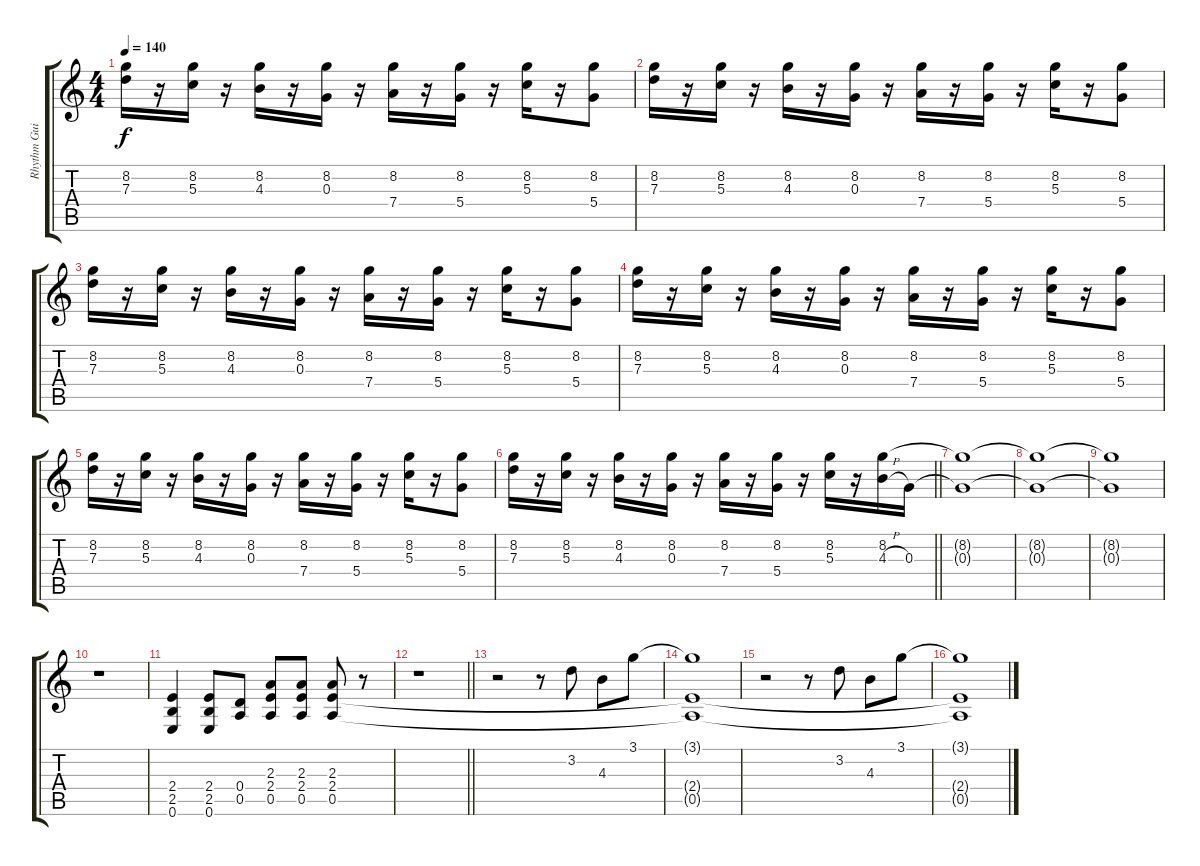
\track ("Rhythm Guitar" "Rhythm Gui") {instrument overdrivenguitar}
\staff {score tabs}
\tuning (E4 B3 G3 D3 A2 E2) {hide}
\ts (4 4)
\tempo 140
\clef g2
\ks c
(8.2 7.3).16{dy f} r.16 (8.2 5.3).16 r.16 (8.2 4.3).16 r.16 (8.2 0.3).16 r.16 (8.2 7.4).16 r.16 (8.2 5.4).16 r.16 (8.2 5.3).16 r.16 (8.2 5.4).8 |
(8.2 7.3).16 r.16 (8.2 5.3).16 r.16 (8.2 4.3).16 r.16 (8.2 0.3).16 r.16 (8.2 7.4).16 r.16 (8.2 5.4).16 r.16 (8.2 5.3).16 r.16 (8.2 5.4).8 |
(8.2 7.3).16 r.16 (8.2 5.3).16 r.16 (8.2 4.3).16 r.16 (8.2 0.3).16 r.16 (8.2 7.4).16 r.16 (8.2 5.4).16 r.16 (8.2 5.3).16 r.16 (8.2 5.4).8 |
(8.2 7.3).16 r.16 (8.2 5.3).16 r.16 (8.2 4.3).16 r.16 (8.2 0.3).16 r.16 (8.2 7.4).16 r.16 (8.2 5.4).16 r.16 (8.2 5.3).16 r.16 (8.2 5.4).8 |
(8.2 7.3).16 r.16 (8.2 5.3).16 r.16 (8.2 4.3).16 r.16 (8.2 0.3).16 r.16 (8.2 7.4).16 r.16 (8.2 5.4).16 r.16 (8.2 5.3).16 r.16 (8.2 5.4).8 |
\barLineRight lightlight
(8.2 7.3).16 r.16 (8.2 5.3).16 r.16 (8.2 4.3).16 r.16 (8.2 0.3).16 r.16 (8.2 7.4).16 r.16 (8.2 5.4).16 r.16 (8.2 5.3).16 r.16 (8.2 4.3{h}).16 0.3.16 |
(8.2{t} 0.3{t}).1 |
(8.2{t} 0.3{t}).1 |
(8.2{t} 0.3{t}).1 |
r.1 |
(2.4 2.5 0.6).4 (2.4 2.5 0.6).8 (0.4 0.5).8 (2.3 2.4 0.5).8 (2.3 2.4 0.5).8 (2.3 2.4 0.5).8 r.8 |
\barLineRight lightlight
r.1 |
r.2 r.8 3.2.8 4.3.8 3.1.8 |
(3.1{t} 2.4{t} 0.5{t}).1 |
r.2 r.8 3.2.8 4.3.8 3.1.8 |
(3.1{t} 2.4{t} 0.5{t}).1
